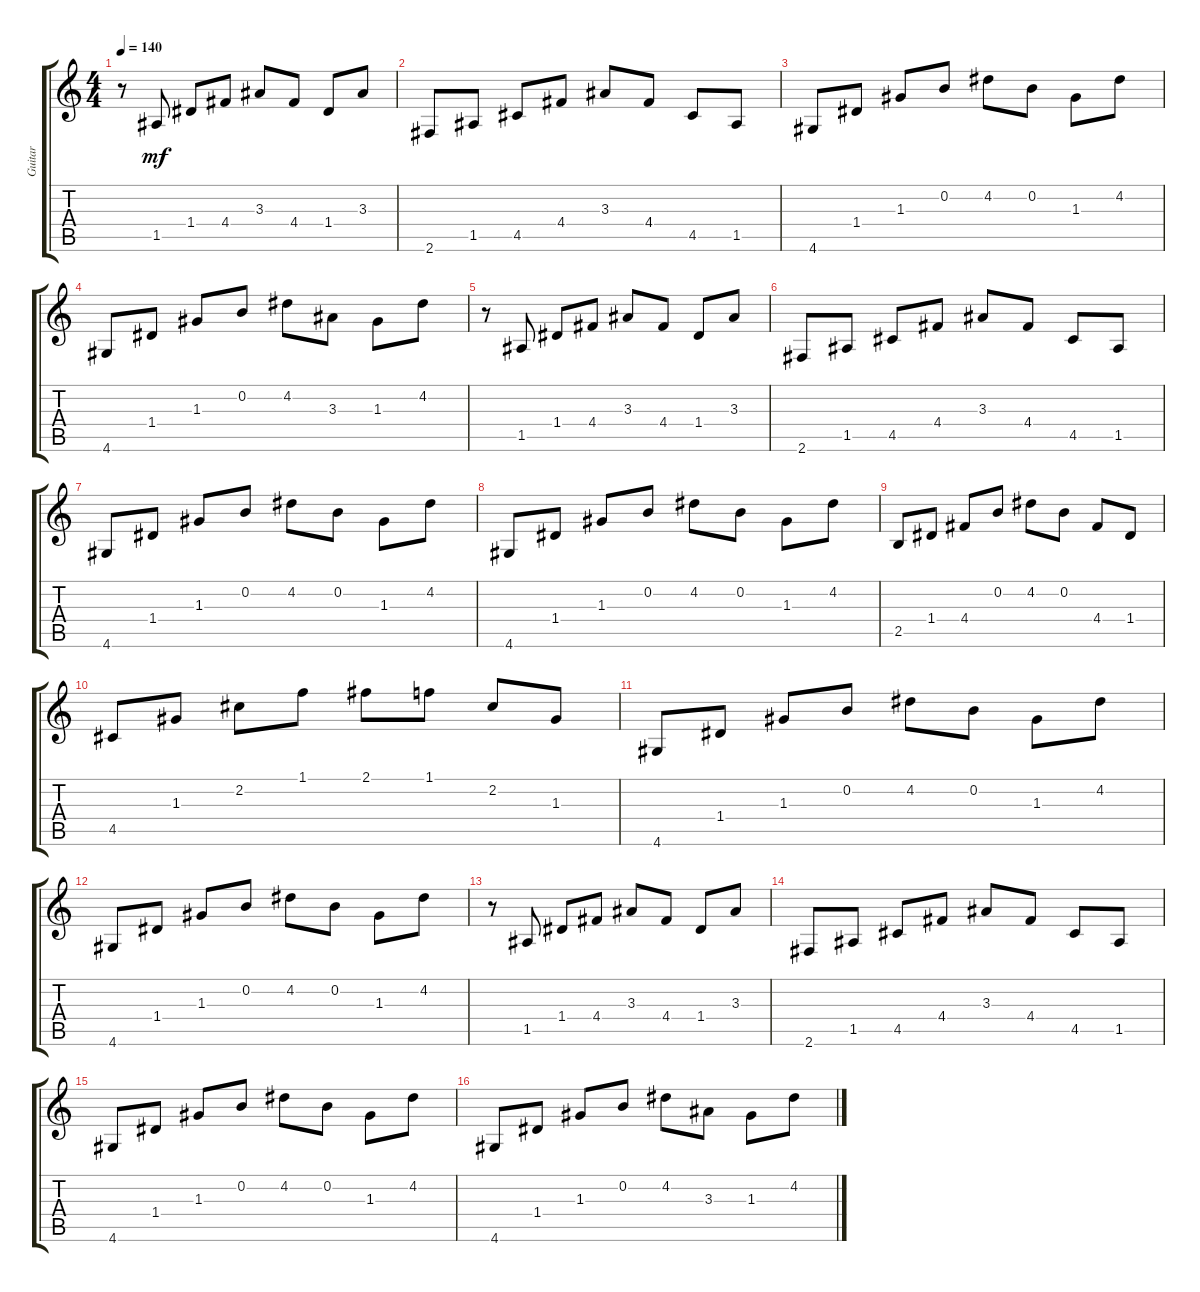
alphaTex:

\track ("Guitar" "Guitar") {instrument acousticguitarsteel}
\staff {score tabs}
\tuning (E4 B3 G3 D3 A2 E2) {hide}
\ts (4 4)
\tempo 140
\clef g2
\ks c
r.8{dy mf} 1.5.8 1.4.8 4.4.8 3.3.8 4.4.8 1.4.8 3.3.8 |
2.6.8 1.5.8 4.5.8 4.4.8 3.3.8 4.4.8 4.5.8 1.5.8 |
4.6.8 1.4.8 1.3.8 0.2.8 4.2.8 0.2.8 1.3.8 4.2.8 |
4.6.8 1.4.8 1.3.8 0.2.8 4.2.8 3.3.8 1.3.8 4.2.8 |
r.8 1.5.8 1.4.8 4.4.8 3.3.8 4.4.8 1.4.8 3.3.8 |
2.6.8 1.5.8 4.5.8 4.4.8 3.3.8 4.4.8 4.5.8 1.5.8 |
4.6.8 1.4.8 1.3.8 0.2.8 4.2.8 0.2.8 1.3.8 4.2.8 |
4.6.8 1.4.8 1.3.8 0.2.8 4.2.8 0.2.8 1.3.8 4.2.8 |
2.5.8 1.4.8 4.4.8 0.2.8 4.2.8 0.2.8 4.4.8 1.4.8 |
4.5.8 1.3.8 2.2.8 1.1.8 2.1.8 1.1.8 2.2.8 1.3.8 |
4.6.8 1.4.8 1.3.8 0.2.8 4.2.8 0.2.8 1.3.8 4.2.8 |
4.6.8 1.4.8 1.3.8 0.2.8 4.2.8 0.2.8 1.3.8 4.2.8 |
r.8 1.5.8 1.4.8 4.4.8 3.3.8 4.4.8 1.4.8 3.3.8 |
2.6.8 1.5.8 4.5.8 4.4.8 3.3.8 4.4.8 4.5.8 1.5.8 |
4.6.8 1.4.8 1.3.8 0.2.8 4.2.8 0.2.8 1.3.8 4.2.8 |
4.6.8 1.4.8 1.3.8 0.2.8 4.2.8 3.3.8 1.3.8 4.2.8
